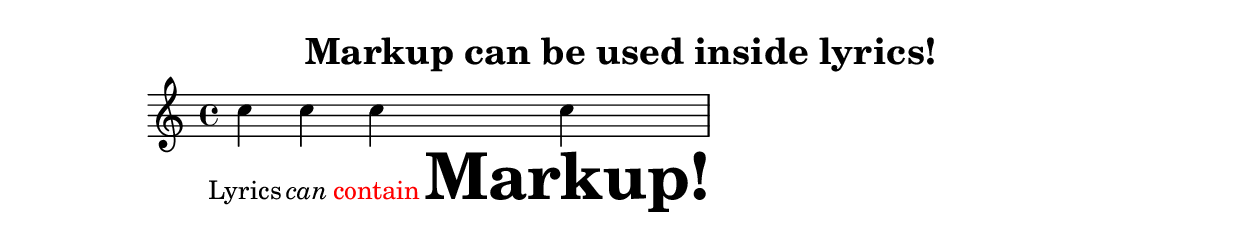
%% Do not edit this file; it is auto-generated from LSR http://lsr.dsi.unimi.it
%% This file is in the public domain.
\version "2.11.61"

\header {
  lsrtags = "text, vocal-music"

  texidoc = "
To format individual syllables in lyrics, use @code{\\markup @{ ....
@}} on these lyrics.

"
  doctitle = "Formatting lyrics syllables"
} % begin verbatim
% Tip taken from http://lists.gnu.org/archive/html/lilypond-user/2007-12/msg00215.html
\header {
  title = "Markup can be used inside lyrics!"
}

mel = \relative c'' { c4 c c c }
lyr = \lyricmode {
  Lyrics \markup { \italic "can" } \markup {\with-color #red "contain" }
  \markup {\fontsize #8 \bold "Markup!" }
}

<<
  \context Voice = melody \mel
  \context Lyrics \lyricsto melody \lyr
>>

